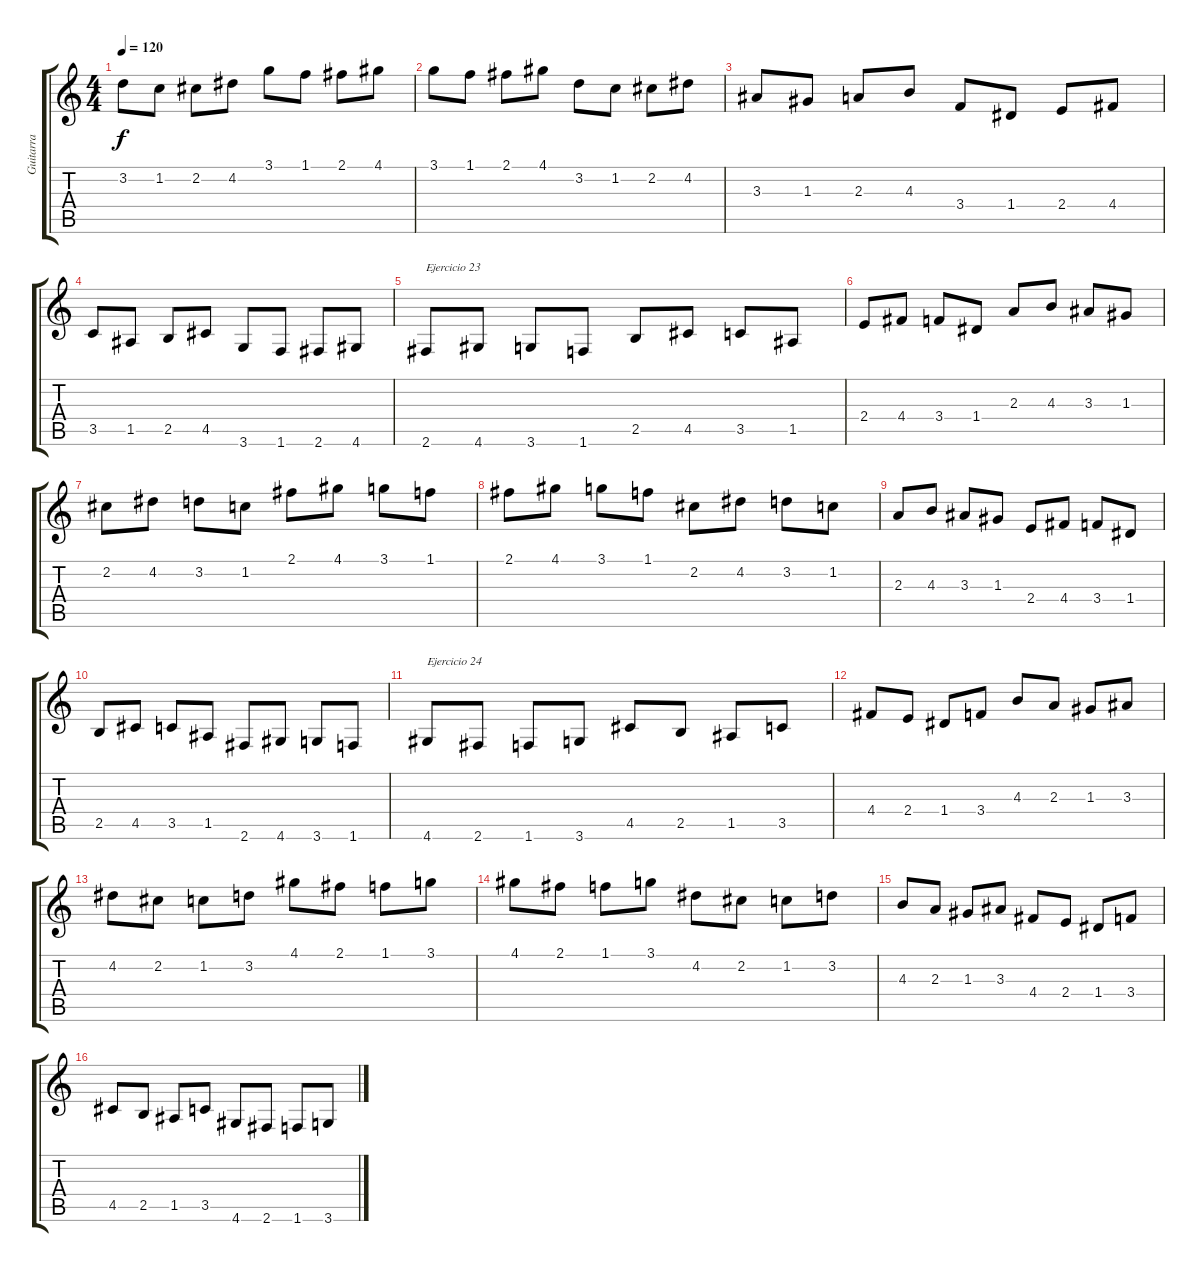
\track ("Guitarra " "Guitarra ") {instrument acousticguitarnylon}
\staff {score tabs}
\tuning (E4 B3 G3 D3 A2 E2) {hide}
\ts (4 4)
\tempo 120
\clef g2
\ks c
3.2.8{dy f} 1.2.8 2.2.8 4.2.8 3.1.8 1.1.8 2.1.8 4.1.8 |
3.1.8 1.1.8 2.1.8 4.1.8 3.2.8 1.2.8 2.2.8 4.2.8 |
3.3.8 1.3.8 2.3.8 4.3.8 3.4.8 1.4.8 2.4.8 4.4.8 |
3.5.8 1.5.8 2.5.8 4.5.8 3.6.8 1.6.8 2.6.8 4.6.8 |
2.6.8{txt "Ejercicio 23"} 4.6.8 3.6.8 1.6.8 2.5.8 4.5.8 3.5.8 1.5.8 |
2.4.8 4.4.8 3.4.8 1.4.8 2.3.8 4.3.8 3.3.8 1.3.8 |
2.2.8 4.2.8 3.2.8 1.2.8 2.1.8 4.1.8 3.1.8 1.1.8 |
2.1.8 4.1.8 3.1.8 1.1.8 2.2.8 4.2.8 3.2.8 1.2.8 |
2.3.8 4.3.8 3.3.8 1.3.8 2.4.8 4.4.8 3.4.8 1.4.8 |
2.5.8 4.5.8 3.5.8 1.5.8 2.6.8 4.6.8 3.6.8 1.6.8 |
4.6.8{txt "Ejercicio 24"} 2.6.8 1.6.8 3.6.8 4.5.8 2.5.8 1.5.8 3.5.8 |
4.4.8 2.4.8 1.4.8 3.4.8 4.3.8 2.3.8 1.3.8 3.3.8 |
4.2.8 2.2.8 1.2.8 3.2.8 4.1.8 2.1.8 1.1.8 3.1.8 |
4.1.8 2.1.8 1.1.8 3.1.8 4.2.8 2.2.8 1.2.8 3.2.8 |
4.3.8 2.3.8 1.3.8 3.3.8 4.4.8 2.4.8 1.4.8 3.4.8 |
4.5.8 2.5.8 1.5.8 3.5.8 4.6.8 2.6.8 1.6.8 3.6.8
